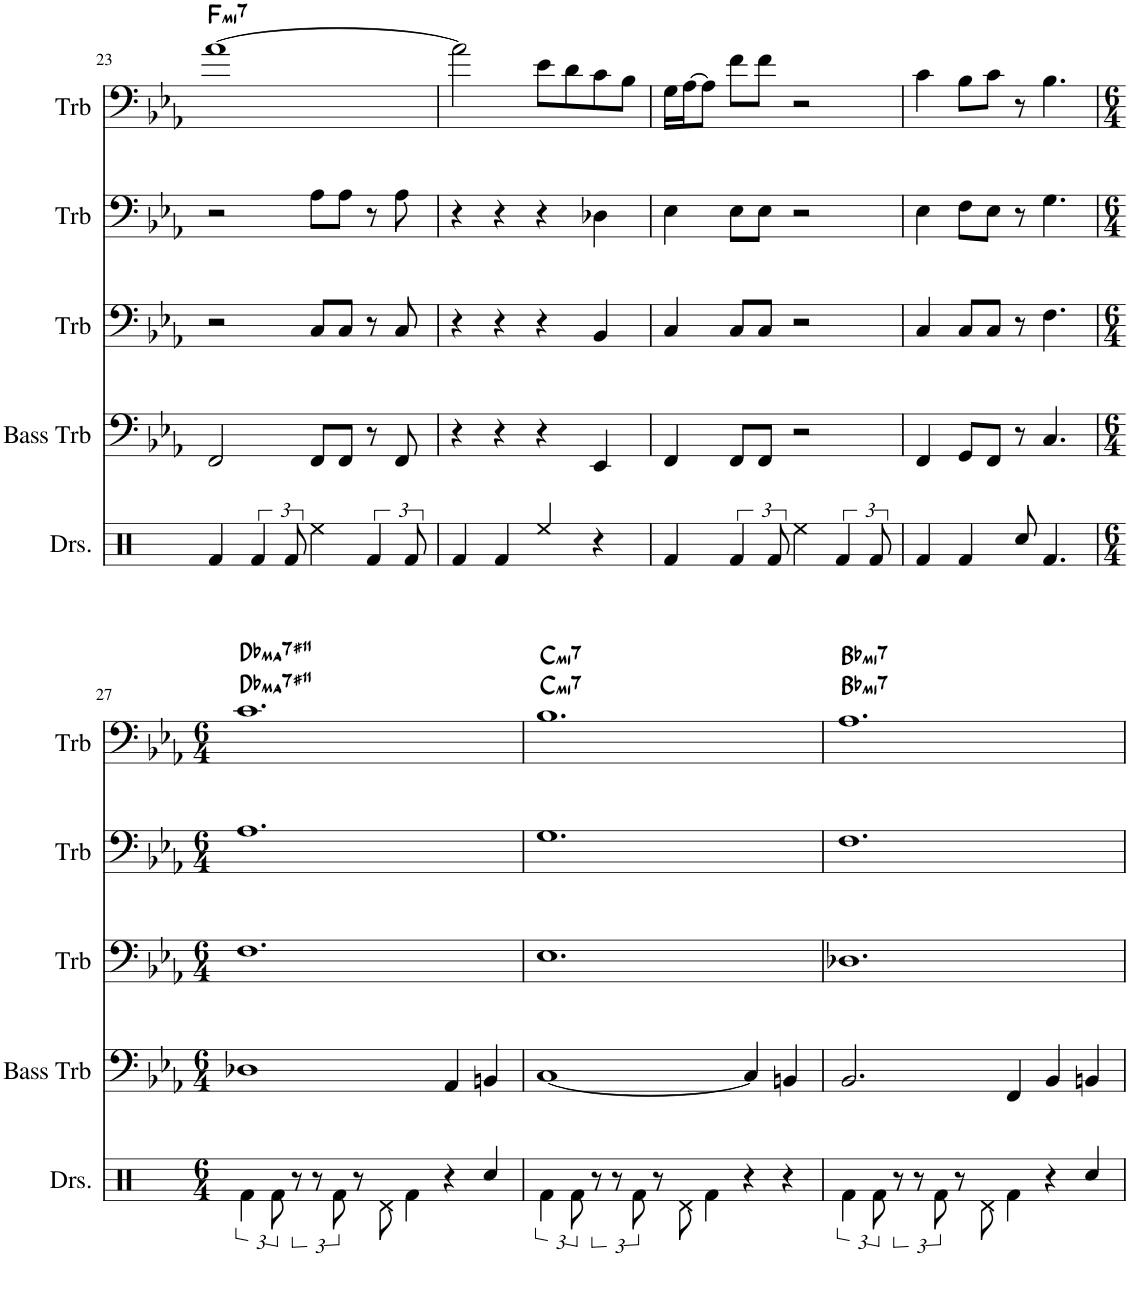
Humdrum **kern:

**kern	**kern	**kern	**kern	**kern	**harte
*part5	*part4	*part3	*part2	*part1	*part1
*staff5	*staff4	*staff3	*staff2	*staff1	*
*I"Drums	*I"Bass Trb	*I"Trb	*I"Trb	*I"Trb	*
*I'Drs.	*I'Bass Trb	*I'Trb	*I'Trb	*I'Trb	*
!!LO:PB:g=z
*clefX	*clefF4	*clefF4	*clefF4	*clefF4	*
*k[b-e-a-]	*k[b-e-a-]	*k[b-e-a-]	*k[b-e-a-]	*k[b-e-a-]	*
*M4/4	*M4/4	*M4/4	*M4/4	*M4/4	*
=23	=23	=23	=23	=23	=23
!	!	!	!	!	!LO:H:kt=mi7
4Rf/	2FF/	2r	2r	[1a-	F:min7
6Rf/	.	.	.	.	.
12Rf/	.	.	.	.	.
4Ree\	8FF/L	8C/L	8A-\L	.	.
.	8FF/J	8C/J	8A-\J	.	.
6Rf/	8r	8r	8r	.	.
.	8FF/	8C/	8A-\	.	.
12Rf/	.	.	.	.	.
=24	=24	=24	=24	=24	=24
4Rf/	4r	4r	4r	2a-\]	.
4Rf/	4r	4r	4r	.	.
4Ree/	4r	4r	4r	8e-\L	.
.	.	.	.	8d\	.
4r	4EE-/	4BB-/	4D-X\	8c\	.
.	.	.	.	8B-\J	.
=25	=25	=25	=25	=25	=25
4Rf/	4FF/	4C/	4E-\	16G\LL	.
.	.	.	.	[16A-\J	.
.	.	.	.	8A-\J]	.
6Rf/	8FF/L	8C/L	8E-\L	8f\L	.
.	8FF/J	8C/J	8E-\J	8f\J	.
12Rf/	.	.	.	.	.
4Ree\	2r	2r	2r	2r	.
6Rf/	.	.	.	.	.
12Rf/	.	.	.	.	.
=26	=26	=26	=26	=26	=26
4Rf/	4FF/	4C/	4E-\	4c\	.
4Rf/	8GG/L	8C/L	8F\L	8B-\L	.
.	8FF/J	8C/J	8E-\J	8c\J	.
8Rcc/	8r	8r	8r	8r	.
4.Rf/	4.C/	4.F\	4.G\	4.B-\	.
!!LO:LB:g=z
=27	=27	=27	=27	=27	=27
*M6/4	*M6/4	*M6/4	*M6/4	*M6/4	*
!	!	!	!	!	!LO:H:n=1:kt=ma7
!	!	!	!	!	!LO:H:n=2:kt=ma7
6Rf\	1D-X	1.F	1.A-	1.c	Db:maj7(#11) Db:maj7(#11)
12Rf\	.	.	.	.	.
12r	.	.	.	.	.
12r	.	.	.	.	.
12Rf\	.	.	.	.	.
8r	.	.	.	.	.
8Rd\	.	.	.	.	.
4Rf\	.	.	.	.	.
4r	4AA-/	.	.	.	.
4Rcc/	4BBn/	.	.	.	.
=28	=28	=28	=28	=28	=28
!	!	!	!	!	!LO:H:n=1:kt=mi7
!	!	!	!	!	!LO:H:n=2:kt=mi7
6Rf\	[1C	1.E-	1.G	1.B-	C:min7 C:min7
12Rf\	.	.	.	.	.
12r	.	.	.	.	.
12r	.	.	.	.	.
12Rf\	.	.	.	.	.
8r	.	.	.	.	.
8Rd\	.	.	.	.	.
4Rf\	.	.	.	.	.
4r	4C/]	.	.	.	.
4r	4BBn/	.	.	.	.
=29	=29	=29	=29	=29	=29
!	!	!	!	!	!LO:H:n=1:kt=mi7
!	!	!	!	!	!LO:H:n=2:kt=mi7
6Rf\	2.BB-/	1.D-X	1.F	1.A-	Bb:min7 Bb:min7
12Rf\	.	.	.	.	.
12r	.	.	.	.	.
12r	.	.	.	.	.
12Rf\	.	.	.	.	.
8r	.	.	.	.	.
8Rd\	.	.	.	.	.
4Rf\	4FF/	.	.	.	.
4r	4BB-/	.	.	.	.
4Rcc/	4BBn/	.	.	.	.
=	=	=	=	=	=
*-	*-	*-	*-	*-	*-
